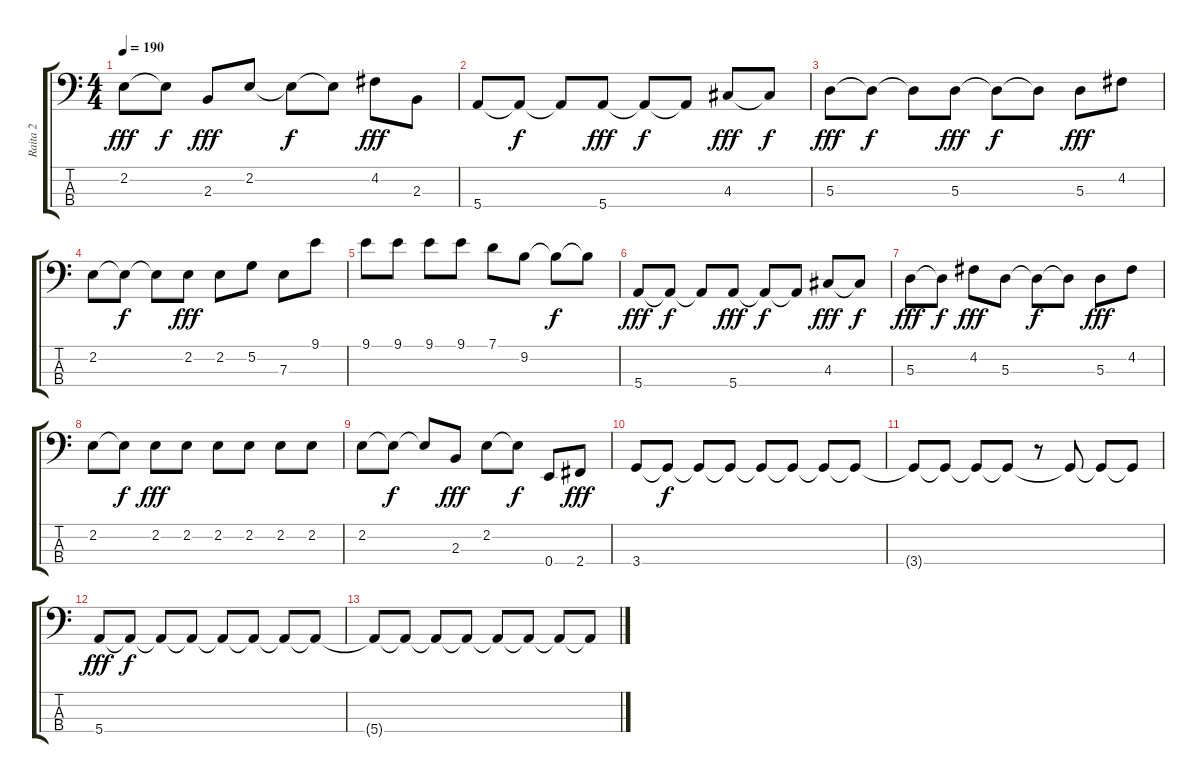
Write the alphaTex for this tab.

\track ("Raita 2" "Raita 2") {instrument electricbassfinger}
\staff {score tabs}
\tuning (G2 D2 A1 E1) {hide}
\ts (4 4)
\tempo 190
\clef f4
\ks c
2.2.8{dy fff} 2.2{t}.8{dy f} 2.3.8{dy fff} 2.2.8 2.2{t}.8{dy f} 2.2{t}.8 4.2.8{dy fff} 2.3.8 |
5.4.8 5.4{t}.8{dy f} 5.4{t}.8 5.4.8{dy fff} 5.4{t}.8{dy f} 5.4{t}.8 4.3.8{dy fff} 4.3{t}.8{dy f} |
5.3.8{dy fff} 5.3{t}.8{dy f} 5.3{t}.8 5.3.8{dy fff} 5.3{t}.8{dy f} 5.3{t}.8 5.3.8{dy fff} 4.2.8 |
2.2.8 2.2{t}.8{dy f} 2.2{t}.8 2.2.8{dy fff} 2.2.8 5.2.8 7.3.8 9.1.8 |
9.1.8 9.1.8 9.1.8 9.1.8 7.1.8 9.2.8 9.2{t}.8{dy f} 9.2{t}.8 |
5.4.8{dy fff} 5.4{t}.8{dy f} 5.4{t}.8 5.4.8{dy fff} 5.4{t}.8{dy f} 5.4{t}.8 4.3.8{dy fff} 4.3{t}.8{dy f} |
5.3.8{dy fff} 5.3{t}.8{dy f} 4.2.8{dy fff} 5.3.8 5.3{t}.8{dy f} 5.3{t}.8 5.3.8{dy fff} 4.2.8 |
2.2.8 2.2{t}.8{dy f} 2.2.8{dy fff} 2.2.8 2.2.8 2.2.8 2.2.8 2.2.8 |
2.2.8 2.2{t}.8{dy f} 2.2{t}.8 2.3.8{dy fff} 2.2.8 2.2{t}.8{dy f} 0.4.8 2.4.8{dy fff} |
3.4.8 3.4{t}.8{dy f} 3.4{t}.8 3.4{t}.8 3.4{t}.8 3.4{t}.8 3.4{t}.8 3.4{t}.8 |
3.4{t}.8 3.4{t}.8 3.4{t}.8 3.4{t}.8 r.8 3.4{t}.8 3.4{t}.8 3.4{t}.8 |
5.4.8{dy fff} 5.4{t}.8{dy f} 5.4{t}.8 5.4{t}.8 5.4{t}.8 5.4{t}.8 5.4{t}.8 5.4{t}.8 |
5.4{t}.8 5.4{t}.8 5.4{t}.8 5.4{t}.8 5.4{t}.8 5.4{t}.8 5.4{t}.8 5.4{t}.8
